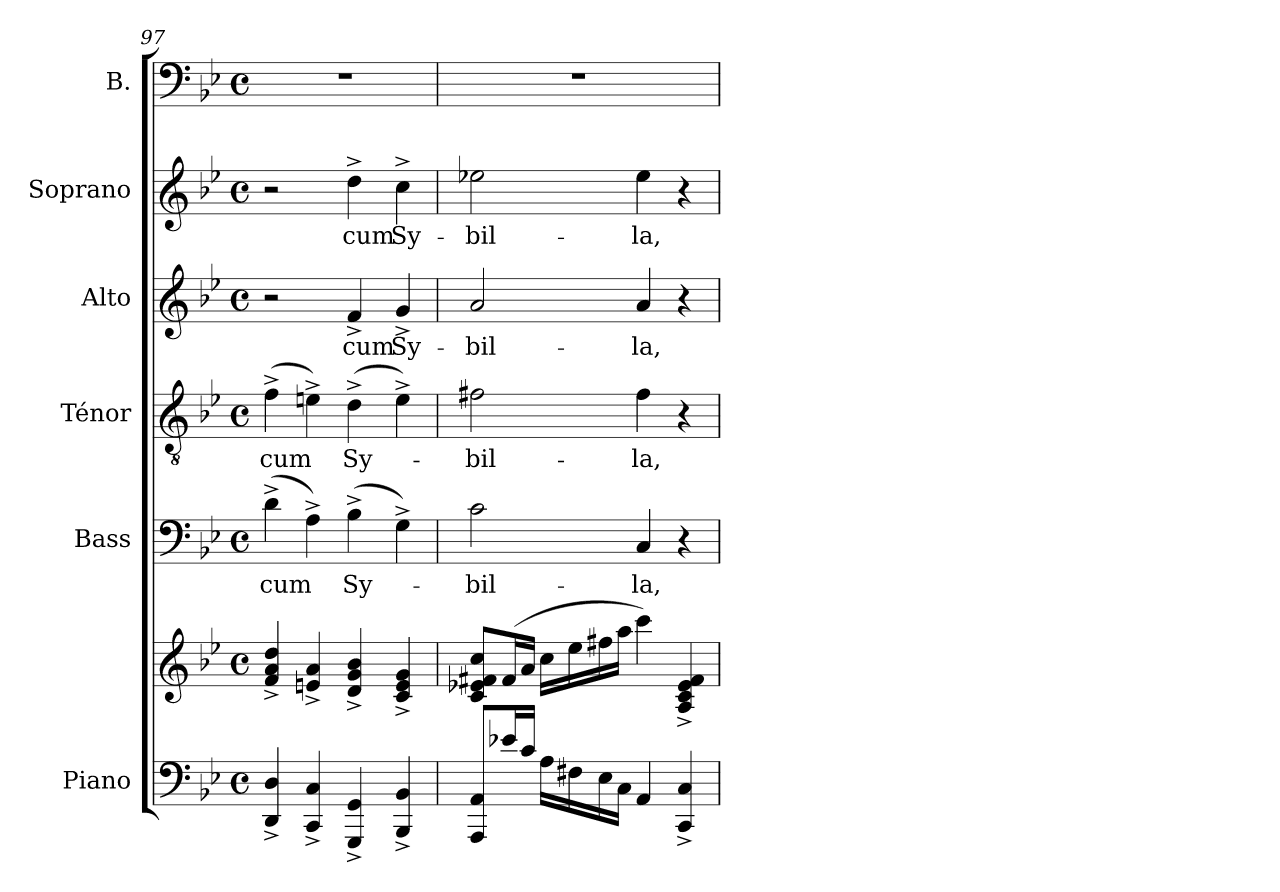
**kern	**kern	**kern	**text	**kern	**text	**kern	**text	**kern	**text	**kern
*part6	*part6	*part5	*part5	*part4	*part4	*part3	*part3	*part2	*part2	*part1
*staff7	*staff6	*staff5	*staff5	*staff4	*staff4	*staff3	*staff3	*staff2	*staff2	*staff1
*I"Piano	*	*I"Bass	*	*I"Ténor	*	*I"Alto	*	*I"Soprano	*	*I"B.
*I'Pno.	*	*I'B.	*	*I'T.	*	*I'A.	*	*I'S.	*	*I'B.
*clefF4	*clefG2	*clefF4	*	*clefGv2	*	*clefG2	*	*clefG2	*	*clefF4
*k[b-e-]	*k[b-e-]	*k[b-e-]	*	*k[b-e-]	*	*k[b-e-]	*	*k[b-e-]	*	*k[b-e-]
*M4/4	*M4/4	*M4/4	*	*M4/4	*	*M4/4	*	*M4/4	*	*M4/4
*met(c)	*met(c)	*met(c)	*	*met(c)	*	*met(c)	*	*met(c)	*	*met(c)
=97	=97	=97	=97	=97	=97	=97	=97	=97	=97	=97
4DD/^ 4D/^	4f/^ 4a/^ 4dd/^	(4d^\	cum	(4f^\	cum	2r	.	2r	.	1r
4CC/^ 4C/^	4en/^ 4a/^	4A^\)	.	4en^\)	.	.	.	.	.	.
4GGG/^ 4GG/^	4d/^ 4g/^ 4b-/^	(4B-^\	Sy-	(4d^\	Sy-	4f^/	cum	4dd^\	cum	.
4BBB-/^ 4BB-/^	4c/^ 4e/^ 4g/^	4G^\)	.	4e^\)	.	4g^/	Sy-	4cc^\	Sy-	.
=98	=98	=98	=98	=98	=98	=98	=98	=98	=98	=98
8AAA/ 8AA/L	8c/ 8e-X/ 8f#X/ 8cc/L	2c\	-bil-	2f#X\	-bil-	2a/	-bil-	2ee-X\	-bil-	1r
16e-X/L	(16f#/L	.	.	.	.	.	.	.	.	.
16c/JJ	16a/JJ	.	.	.	.	.	.	.	.	.
16A\LL	16cc\LL	.	.	.	.	.	.	.	.	.
16F#X\	16ee-\	.	.	.	.	.	.	.	.	.
16E-\	16ff#X\	.	.	.	.	.	.	.	.	.
16C\JJ	16aa\JJ	.	.	.	.	.	.	.	.	.
4AA/	4ccc\)	4C/	-la,	4f#\	-la,	4a/	-la,	4ee-\	-la,	.
4CC/^ 4C/^	4A/^ 4c/^ 4e-/^ 4f#/^	4r	.	4r	.	4r	.	4r	.	.
=	=	=	=	=	=	=	=	=	=	=
*-	*-	*-	*-	*-	*-	*-	*-	*-	*-	*-
